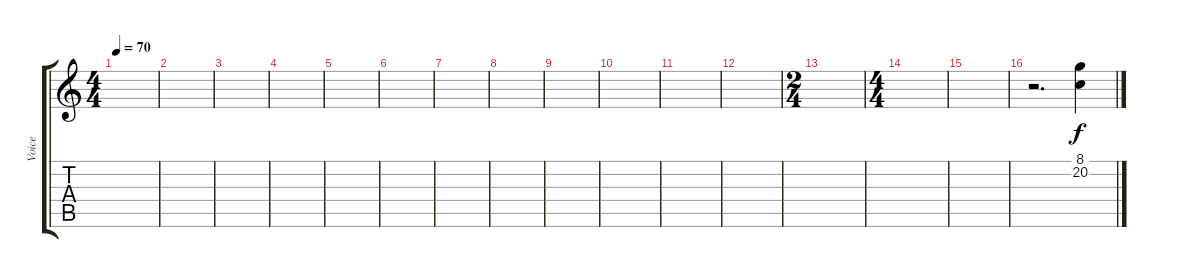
\track ("Voice" "Voice") {instrument choiraahs}
\staff {score tabs}
\tuning (E4 B3 G3 D3 A2 E2) {hide}
\ts (4 4)
\tempo 70
\clef g2
\ks c
|
|
|
|
|
|
|
|
|
|
|
|
\ts (2 4)
|
\ts (4 4)
|
|
r.2{d volume 1 balance 4 instrument choiraahs} (8.1 20.2).4{volume 8 balance 7}
